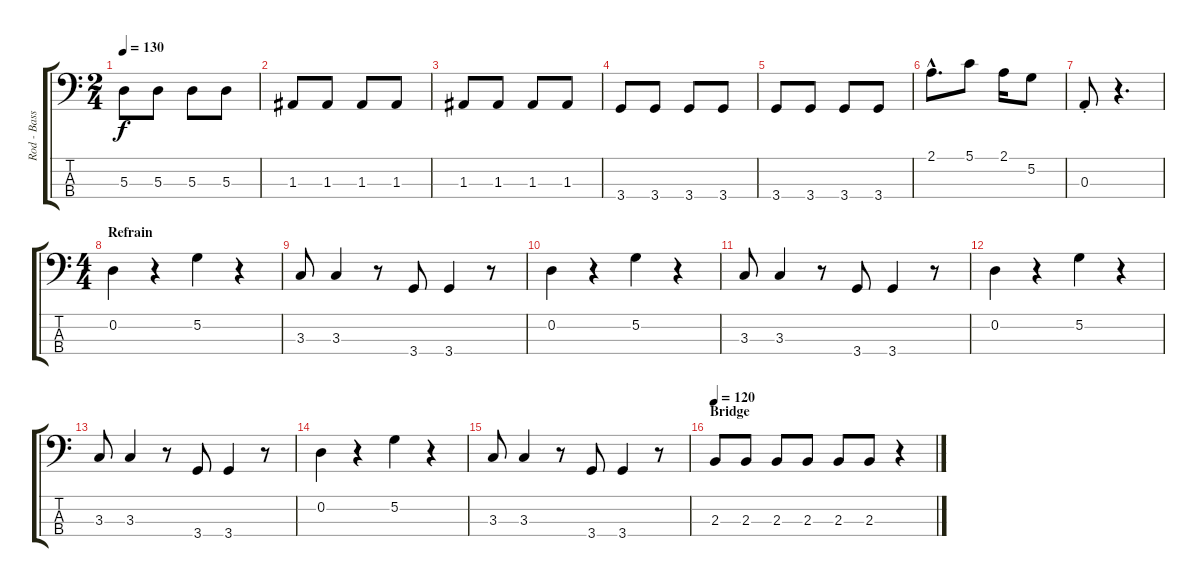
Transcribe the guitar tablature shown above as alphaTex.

\track ("Rod - Bass" "Rod - Bass") {instrument electricbassfinger}
\staff {score tabs}
\tuning (G2 D2 A1 E1) {hide}
\ts (2 4)
\tempo 130
\clef f4
\ks c
5.3.8{dy f} 5.3.8 5.3.8 5.3.8 |
1.3.8 1.3.8 1.3.8 1.3.8 |
1.3.8 1.3.8 1.3.8 1.3.8 |
3.4.8 3.4.8 3.4.8 3.4.8 |
3.4.8 3.4.8 3.4.8 3.4.8 |
2.1{hac}.8{d} 5.1.8 2.1.16 5.2.8 |
0.3{st}.8 r.4{d} |
\ts (4 4)
\section ("" "Refrain")
0.2.4 r.4 5.2.4 r.4 |
3.3.8 3.3.4 r.8 3.4.8 3.4.4 r.8 |
0.2.4 r.4 5.2.4 r.4 |
3.3.8 3.3.4 r.8 3.4.8 3.4.4 r.8 |
0.2.4 r.4 5.2.4 r.4 |
3.3.8 3.3.4 r.8 3.4.8 3.4.4 r.8 |
0.2.4 r.4 5.2.4 r.4 |
3.3.8 3.3.4 r.8 3.4.8 3.4.4 r.8 |
\section ("" "Bridge")
\tempo 120
2.3.8 2.3.8 2.3.8 2.3.8 2.3.8 2.3.8 r.4
